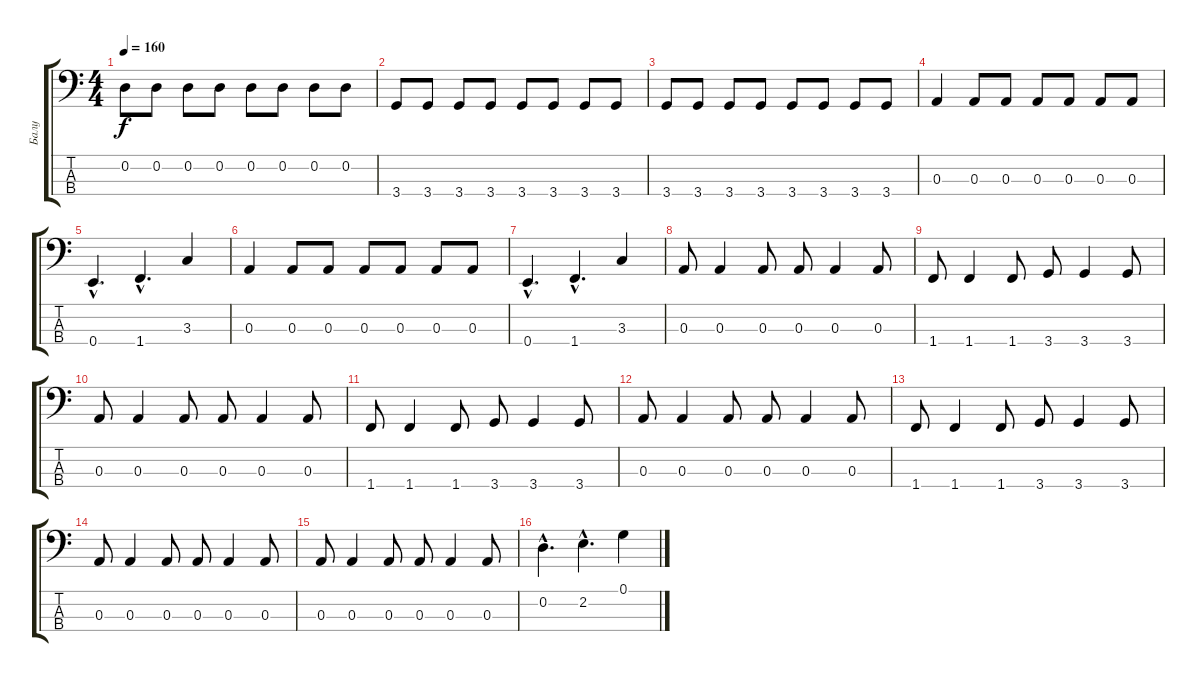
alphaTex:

\track ("Балу" "Балу") {instrument electricbasspick}
\staff {score tabs}
\tuning (G2 D2 A1 E1) {hide}
\ts (4 4)
\tempo 160
\clef f4
\ks c
0.2.8{dy f} 0.2.8 0.2.8 0.2.8 0.2.8 0.2.8 0.2.8 0.2.8 |
3.4.8 3.4.8 3.4.8 3.4.8 3.4.8 3.4.8 3.4.8 3.4.8 |
3.4.8 3.4.8 3.4.8 3.4.8 3.4.8 3.4.8 3.4.8 3.4.8 |
0.3.4 0.3.8 0.3.8 0.3.8 0.3.8 0.3.8 0.3.8 |
0.4{hac}.4{d} 1.4{hac}.4{d} 3.3.4 |
0.3.4 0.3.8 0.3.8 0.3.8 0.3.8 0.3.8 0.3.8 |
0.4{hac}.4{d} 1.4{hac}.4{d} 3.3.4 |
0.3.8 0.3.4 0.3.8 0.3.8 0.3.4 0.3.8 |
1.4.8 1.4.4 1.4.8 3.4.8 3.4.4 3.4.8 |
0.3.8 0.3.4 0.3.8 0.3.8 0.3.4 0.3.8 |
1.4.8 1.4.4 1.4.8 3.4.8 3.4.4 3.4.8 |
0.3.8 0.3.4 0.3.8 0.3.8 0.3.4 0.3.8 |
1.4.8 1.4.4 1.4.8 3.4.8 3.4.4 3.4.8 |
0.3.8 0.3.4 0.3.8 0.3.8 0.3.4 0.3.8 |
0.3.8 0.3.4 0.3.8 0.3.8 0.3.4 0.3.8 |
0.2{hac}.4{d} 2.2{hac}.4{d} 0.1.4
